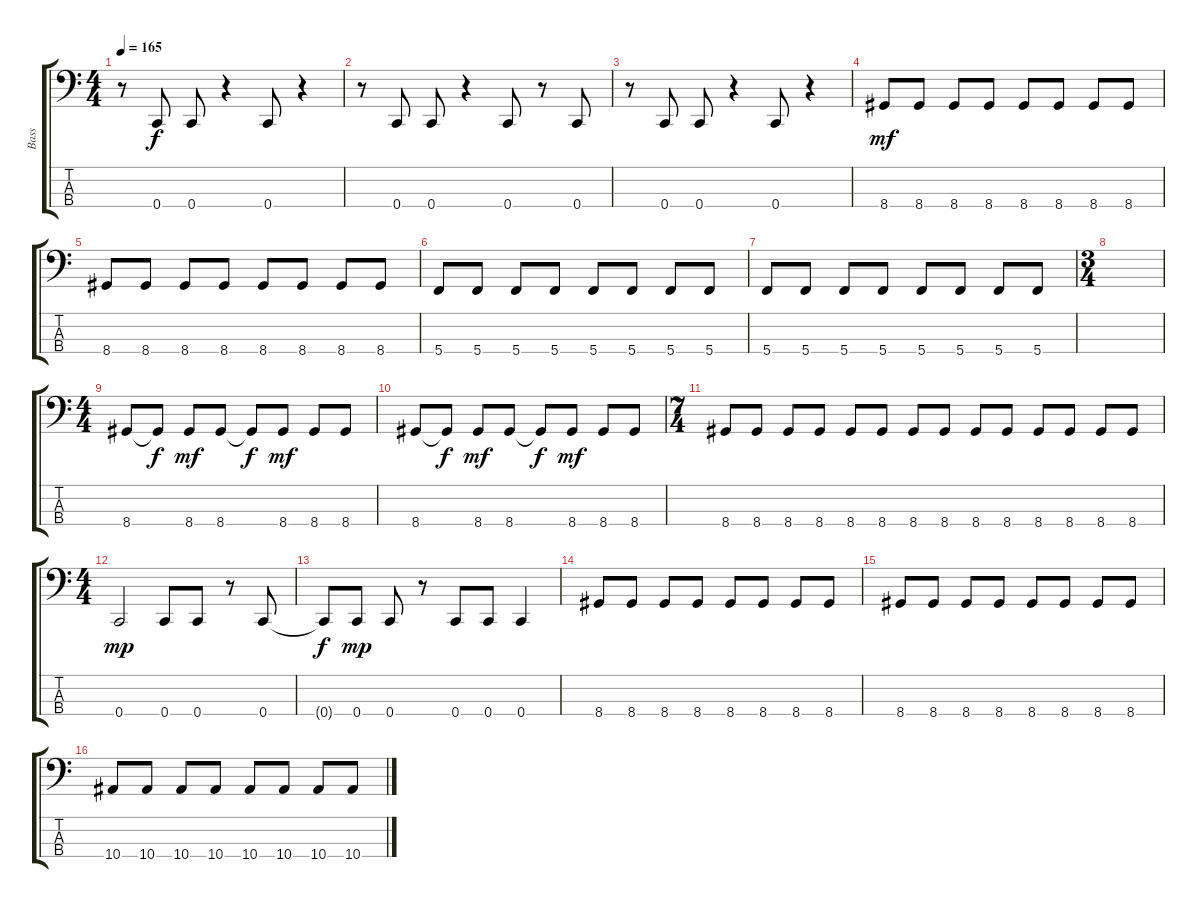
\track ("Bass" "Bass") {instrument electricbassfinger}
\staff {score tabs}
\tuning (F2 C2 G1 C1) {hide}
\ts (4 4)
\tempo 165
\clef f4
\ks c
r.8{dy f} 0.4.8 0.4.8 r.4 0.4.8 r.4 |
r.8 0.4.8 0.4.8 r.4 0.4.8 r.8 0.4.8 |
r.8 0.4.8 0.4.8 r.4 0.4.8 r.4 |
8.4.8{dy mf} 8.4.8 8.4.8 8.4.8 8.4.8 8.4.8 8.4.8 8.4.8 |
8.4.8 8.4.8 8.4.8 8.4.8 8.4.8 8.4.8 8.4.8 8.4.8 |
5.4.8 5.4.8 5.4.8 5.4.8 5.4.8 5.4.8 5.4.8 5.4.8 |
5.4.8 5.4.8 5.4.8 5.4.8 5.4.8 5.4.8 5.4.8 5.4.8 |
\ts (3 4)
|
\ts (4 4)
8.4.8 8.4{t}.8{dy f} 8.4.8{dy mf} 8.4.8 8.4{t}.8{dy f} 8.4.8{dy mf} 8.4.8 8.4.8 |
8.4.8 8.4{t}.8{dy f} 8.4.8{dy mf} 8.4.8 8.4{t}.8{dy f} 8.4.8{dy mf} 8.4.8 8.4.8 |
\ts (7 4)
8.4.8 8.4.8 8.4.8 8.4.8 8.4.8 8.4.8 8.4.8 8.4.8 8.4.8 8.4.8 8.4.8 8.4.8 8.4.8 8.4.8 |
\ts (4 4)
0.4.2{dy mp} 0.4.8 0.4.8 r.8 0.4.8 |
0.4{t}.8{dy f} 0.4.8{dy mp} 0.4.8 r.8 0.4.8 0.4.8 0.4.4 |
8.4.8 8.4.8 8.4.8 8.4.8 8.4.8 8.4.8 8.4.8 8.4.8 |
8.4.8 8.4.8 8.4.8 8.4.8 8.4.8 8.4.8 8.4.8 8.4.8 |
10.4.8 10.4.8 10.4.8 10.4.8 10.4.8 10.4.8 10.4.8 10.4.8
